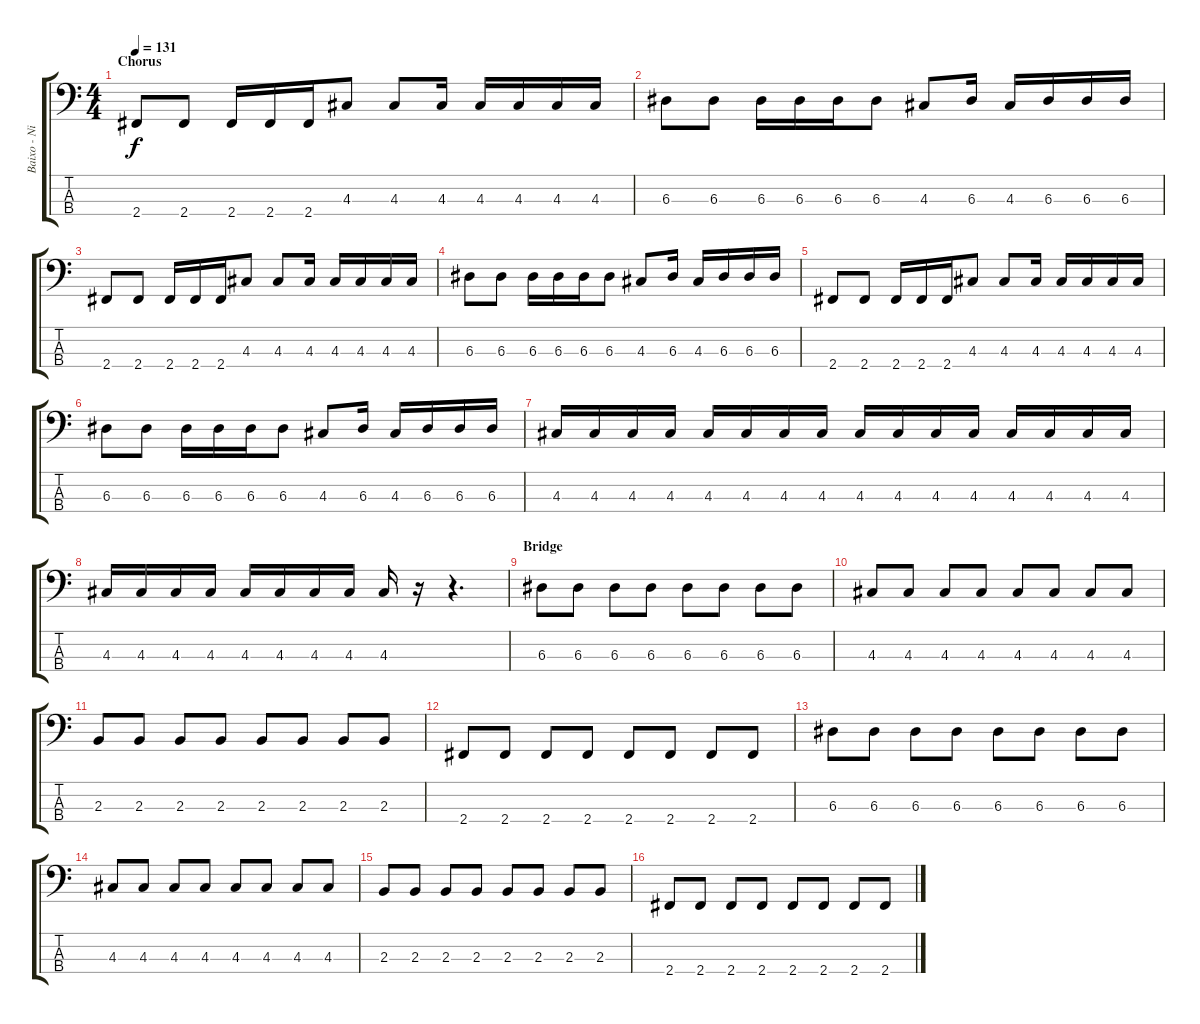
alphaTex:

\track ("Baixo - Nikola" "Baixo - Ni") {instrument electricbasspick}
\staff {score tabs}
\tuning (G2 D2 A1 E1) {hide}
\ts (4 4)
\section ("" "Chorus")
\tempo 131
\clef f4
\ks c
2.4.8{dy f} 2.4.8 2.4.16 2.4.16 2.4.16 4.3.8 4.3.8 4.3.16 4.3.16 4.3.16 4.3.16 4.3.16 |
6.3.8 6.3.8 6.3.16 6.3.16 6.3.16 6.3.8 4.3.8 6.3.16 4.3.16 6.3.16 6.3.16 6.3.16 |
2.4.8 2.4.8 2.4.16 2.4.16 2.4.16 4.3.8 4.3.8 4.3.16 4.3.16 4.3.16 4.3.16 4.3.16 |
6.3.8 6.3.8 6.3.16 6.3.16 6.3.16 6.3.8 4.3.8 6.3.16 4.3.16 6.3.16 6.3.16 6.3.16 |
2.4.8 2.4.8 2.4.16 2.4.16 2.4.16 4.3.8 4.3.8 4.3.16 4.3.16 4.3.16 4.3.16 4.3.16 |
6.3.8 6.3.8 6.3.16 6.3.16 6.3.16 6.3.8 4.3.8 6.3.16 4.3.16 6.3.16 6.3.16 6.3.16 |
4.3.16 4.3.16 4.3.16 4.3.16 4.3.16 4.3.16 4.3.16 4.3.16 4.3.16 4.3.16 4.3.16 4.3.16 4.3.16 4.3.16 4.3.16 4.3.16 |
4.3.16 4.3.16 4.3.16 4.3.16 4.3.16 4.3.16 4.3.16 4.3.16 4.3.16 r.16 r.4{d} |
\section ("" "Bridge")
6.3.8 6.3.8 6.3.8 6.3.8 6.3.8 6.3.8 6.3.8 6.3.8 |
4.3.8 4.3.8 4.3.8 4.3.8 4.3.8 4.3.8 4.3.8 4.3.8 |
2.3.8 2.3.8 2.3.8 2.3.8 2.3.8 2.3.8 2.3.8 2.3.8 |
2.4.8 2.4.8 2.4.8 2.4.8 2.4.8 2.4.8 2.4.8 2.4.8 |
6.3.8 6.3.8 6.3.8 6.3.8 6.3.8 6.3.8 6.3.8 6.3.8 |
4.3.8 4.3.8 4.3.8 4.3.8 4.3.8 4.3.8 4.3.8 4.3.8 |
2.3.8 2.3.8 2.3.8 2.3.8 2.3.8 2.3.8 2.3.8 2.3.8 |
2.4.8 2.4.8 2.4.8 2.4.8 2.4.8 2.4.8 2.4.8 2.4.8
